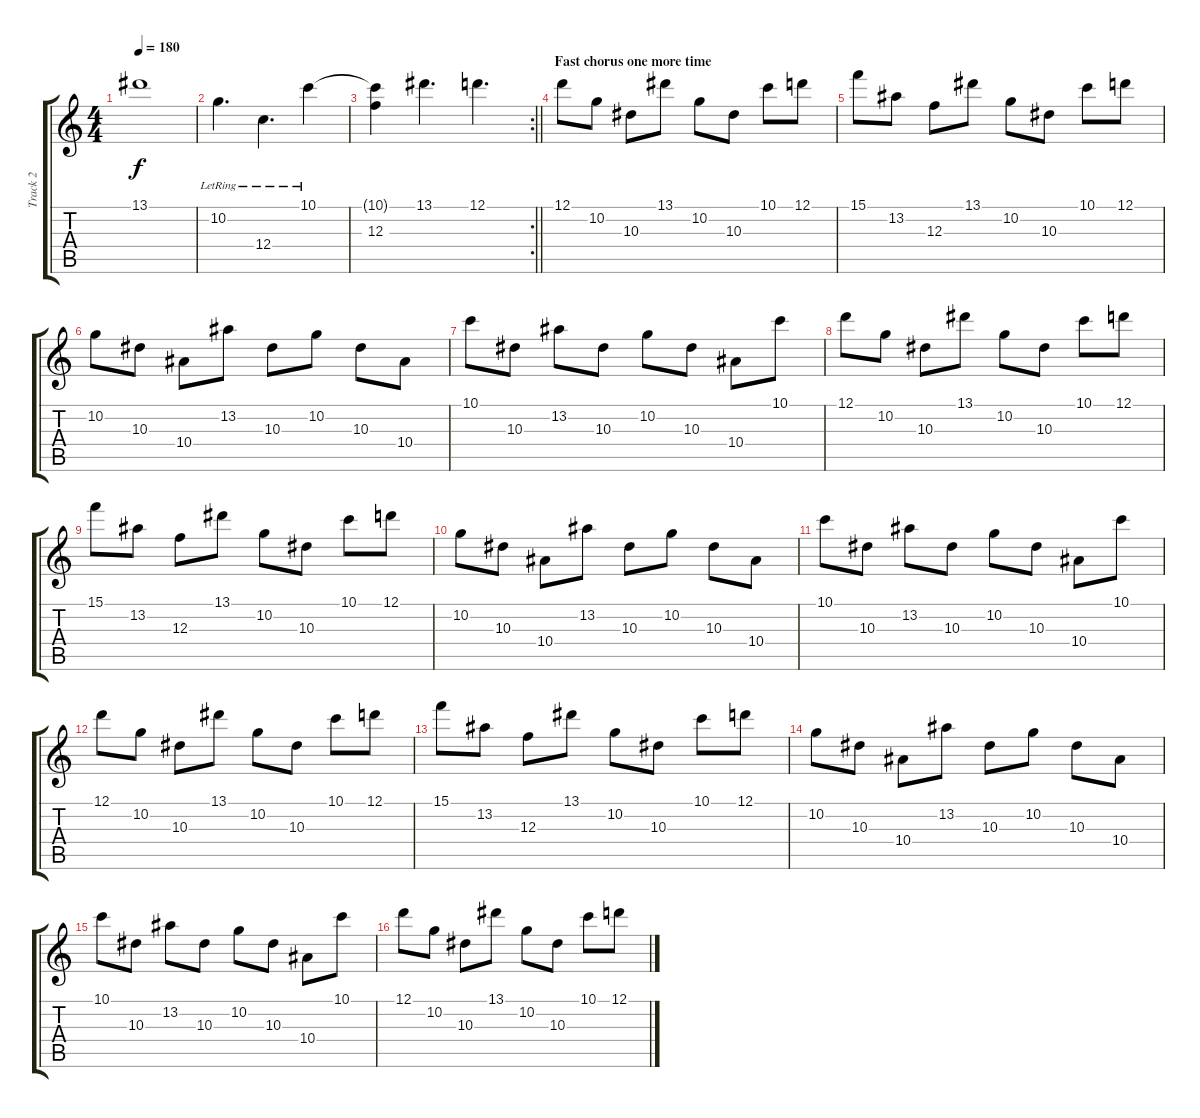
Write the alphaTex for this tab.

\track ("Track 2" "Track 2") {instrument electricguitarjazz}
\staff {score tabs}
\tuning (D4 A3 F3 C3 G2 C2) {hide}
\ts (4 4)
\tempo 180
\clef g2
\ks c
13.1{t}.1{dy f} |
10.2{lr}.4{d} 12.4{lr}.4{d} 10.1{lr}.4 |
\rc 2
\barLineRight lightlight
(10.1{t} 12.3{t}).4 13.1.4{d} 12.1.4{d} |
\section ("" "Fast chorus one more time")
12.1.8{instrument distortionguitar} 10.2.8 10.3.8 13.1.8 10.2.8 10.3.8 10.1.8 12.1.8 |
15.1.8 13.2.8 12.3.8 13.1.8 10.2.8 10.3.8 10.1.8 12.1.8 |
10.2.8 10.3.8 10.4.8 13.2.8 10.3.8 10.2.8 10.3.8 10.4.8 |
10.1.8 10.3.8 13.2.8 10.3.8 10.2.8 10.3.8 10.4.8 10.1.8 |
12.1.8{instrument distortionguitar} 10.2.8 10.3.8 13.1.8 10.2.8 10.3.8 10.1.8 12.1.8 |
15.1.8 13.2.8 12.3.8 13.1.8 10.2.8 10.3.8 10.1.8 12.1.8 |
10.2.8 10.3.8 10.4.8 13.2.8 10.3.8 10.2.8 10.3.8 10.4.8 |
10.1.8 10.3.8 13.2.8 10.3.8 10.2.8 10.3.8 10.4.8 10.1.8 |
12.1.8{instrument distortionguitar} 10.2.8 10.3.8 13.1.8 10.2.8 10.3.8 10.1.8 12.1.8 |
15.1.8 13.2.8 12.3.8 13.1.8 10.2.8 10.3.8 10.1.8 12.1.8 |
10.2.8 10.3.8 10.4.8 13.2.8 10.3.8 10.2.8 10.3.8 10.4.8 |
10.1.8 10.3.8 13.2.8 10.3.8 10.2.8 10.3.8 10.4.8 10.1.8 |
12.1.8{instrument distortionguitar} 10.2.8 10.3.8 13.1.8 10.2.8 10.3.8 10.1.8 12.1.8
